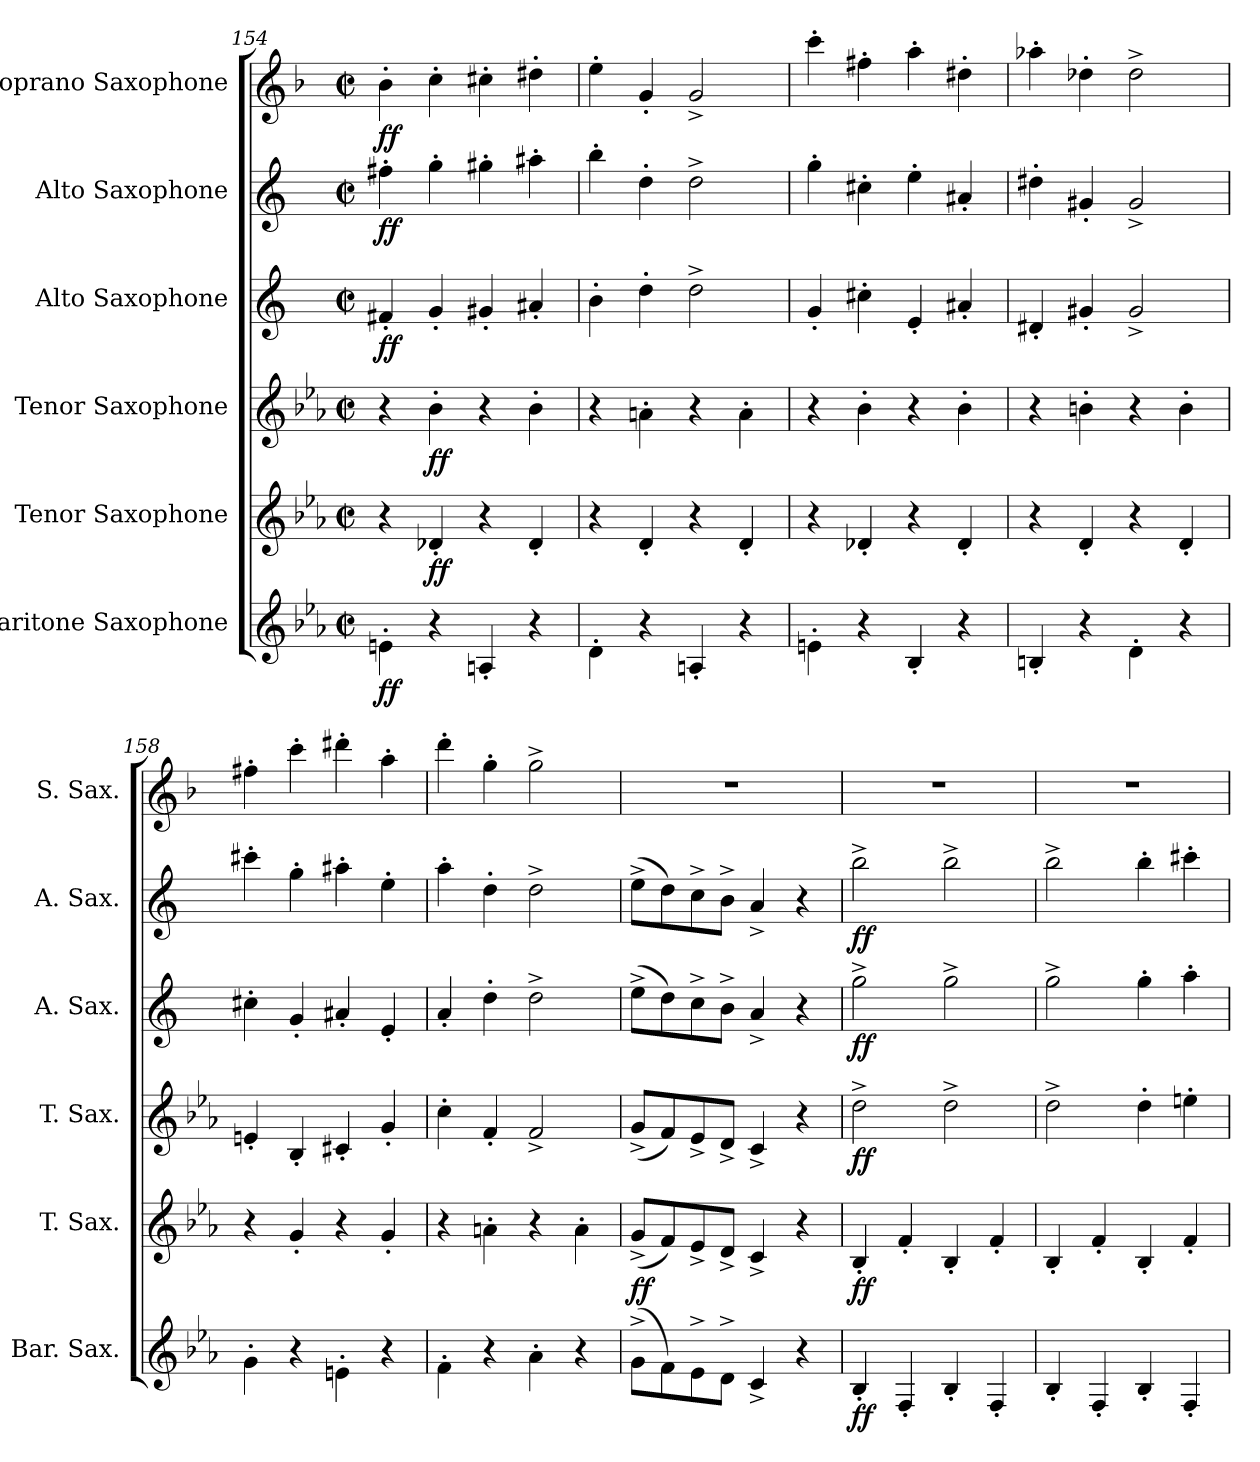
**kern	**dynam	**kern	**dynam	**kern	**dynam	**kern	**dynam	**kern	**dynam	**kern	**dynam
*part6	*part6	*part5	*part5	*part4	*part4	*part3	*part3	*part2	*part2	*part1	*part1
*staff6	*staff6	*staff5	*staff5	*staff4	*staff4	*staff3	*staff3	*staff2	*staff2	*staff1	*staff1
*I"Baritone Saxophone	*	*I"Tenor Saxophone	*	*I"Tenor Saxophone	*	*I"Alto Saxophone	*	*I"Alto Saxophone	*	*I"Soprano Saxophone	*
*I'Bar. Sax.	*	*I'T. Sax.	*	*I'T. Sax.	*	*I'A. Sax.	*	*I'A. Sax.	*	*I'S. Sax.	*
*clefG2	*	*clefG2	*	*clefG2	*	*clefG2	*	*clefG2	*	*clefG2	*
*ITrd12c21	*	*ITrd8c14	*	*ITrd8c14	*	*ITrd5c9	*	*ITrd5c9	*	*ITrd1c2	*
*k[b-e-a-]	*	*k[b-e-a-]	*	*k[b-e-a-]	*	*k[b-e-a-]	*	*k[b-e-a-]	*	*k[b-e-a-]	*
*M2/2	*	*M2/2	*	*M2/2	*	*M2/2	*	*M2/2	*	*M2/2	*
*met(c|)	*	*met(c|)	*	*met(c|)	*	*met(c|)	*	*met(c|)	*	*met(c|)	*
=154	=154	=154	=154	=154	=154	=154	=154	=154	=154	=154	=154
!	!LO:DY:b	!	!	!	!	!	!LO:DY:b	!	!LO:DY:b	!	!LO:DY:b
4En'\	ff	4r	.	4r	.	4An'/	ff	4an'\	ff	4a-'\	ff
!	!	!	!LO:DY:b	!	!LO:DY:b	!	!	!	!	!	!
4r	.	4D-X'/	ff	4B-'\	ff	4B-'/	.	4b-'\	.	4b-'\	.
4AAn'/	.	4r	.	4r	.	4Bn'/	.	4bn'\	.	4bn'\	.
4r	.	4D-'/	.	4B-'\	.	4c#X'/	.	4cc#X'\	.	4cc#X'\	.
=155	=155	=155	=155	=155	=155	=155	=155	=155	=155	=155	=155
4D'\	.	4r	.	4r	.	4d'\	.	4dd'\	.	4dd'\	.
4r	.	4D'/	.	4An'\	.	4f'\	.	4f'\	.	4f'/	.
4AAn'/	.	4r	.	4r	.	2f^\	.	2f^\	.	2f^/	.
4r	.	4D'/	.	4A'\	.	.	.	.	.	.	.
=156	=156	=156	=156	=156	=156	=156	=156	=156	=156	=156	=156
4En'\	.	4r	.	4r	.	4B-'/	.	4b-'\	.	4bb-'\	.
4r	.	4D-X'/	.	4B-'\	.	4en'\	.	4en'\	.	4een'\	.
4BB-'/	.	4r	.	4r	.	4G'/	.	4g'\	.	4gg'\	.
4r	.	4D-'/	.	4B-'\	.	4c#X'/	.	4c#X'/	.	4cc#X'\	.
!!LO:PB:g=z
=157	=157	=157	=157	=157	=157	=157	=157	=157	=157	=157	=157
4BBn'/	.	4r	.	4r	.	4F#X'/	.	4f#X'\	.	4gg-X'\	.
4r	.	4D'/	.	4Bn'\	.	4Bn'/	.	4Bn'/	.	4cc-X'\	.
4D'\	.	4r	.	4r	.	2B^/	.	2B^/	.	2cc-^\	.
4r	.	4D'/	.	4B'\	.	.	.	.	.	.	.
=158	=158	=158	=158	=158	=158	=158	=158	=158	=158	=158	=158
4G'\	.	4r	.	4En'/	.	4en'\	.	4een'\	.	4een'\	.
4r	.	4G'/	.	4BB-'/	.	4B-'/	.	4b-'\	.	4bb-'\	.
4En'\	.	4r	.	4C#X'/	.	4c#X'/	.	4cc#X'\	.	4ccc#X'\	.
4r	.	4G'/	.	4G'/	.	4G'/	.	4g'\	.	4gg'\	.
=159	=159	=159	=159	=159	=159	=159	=159	=159	=159	=159	=159
4F'\	.	4r	.	4c'\	.	4c'/	.	4cc'\	.	4ccc'\	.
4r	.	4An'\	.	4F'/	.	4f'\	.	4f'\	.	4ff'\	.
4A-'\	.	4r	.	2F^/	.	2f^\	.	2f^\	.	2ff^\	.
4r	.	4A'\	.	.	.	.	.	.	.	.	.
=160	=160	=160	=160	=160	=160	=160	=160	=160	=160	=160	=160
!	!	!	!LO:DY:b	!	!	!	!	!	!	!	!
(>8G^\L	.	(<8G^/L	ff	(<8G^/L	.	(>8g^\L	.	(>8g^\L	.	1r	.
8F\)	.	8F/)	.	8F/)	.	8f\)	.	8f\)	.	.	.
8E-^\	.	8E-^/	.	8E-^/	.	8e-^\	.	8e-^\	.	.	.
8D^\J	.	8D^/J	.	8D^/J	.	8d^\J	.	8d^\J	.	.	.
4C^/	.	4C^/	.	4C^/	.	4c^/	.	4c^/	.	.	.
4r	.	4r	.	4r	.	4r	.	4r	.	.	.
=161	=161	=161	=161	=161	=161	=161	=161	=161	=161	=161	=161
!	!LO:DY:b	!	!LO:DY:b	!	!LO:DY:b	!	!LO:DY:b	!	!LO:DY:b	!	!
4BB-'/	ff	4BB-'/	ff	2d^\	ff	2b-^\	ff	2dd^\	ff	1r	.
4FF'/	.	4F'/	.	.	.	.	.	.	.	.	.
4BB-'/	.	4BB-'/	.	2d^\	.	2b-^\	.	2dd^\	.	.	.
4FF'/	.	4F'/	.	.	.	.	.	.	.	.	.
=162	=162	=162	=162	=162	=162	=162	=162	=162	=162	=162	=162
4BB-'/	.	4BB-'/	.	2d^\	.	2b-^\	.	2dd^\	.	1r	.
4FF'/	.	4F'/	.	.	.	.	.	.	.	.	.
4BB-'/	.	4BB-'/	.	4d'\	.	4b-'\	.	4dd'\	.	.	.
4FF'/	.	4F'/	.	4en'\	.	4cc'\	.	4een'\	.	.	.
=	=	=	=	=	=	=	=	=	=	=	=
*-	*-	*-	*-	*-	*-	*-	*-	*-	*-	*-	*-
